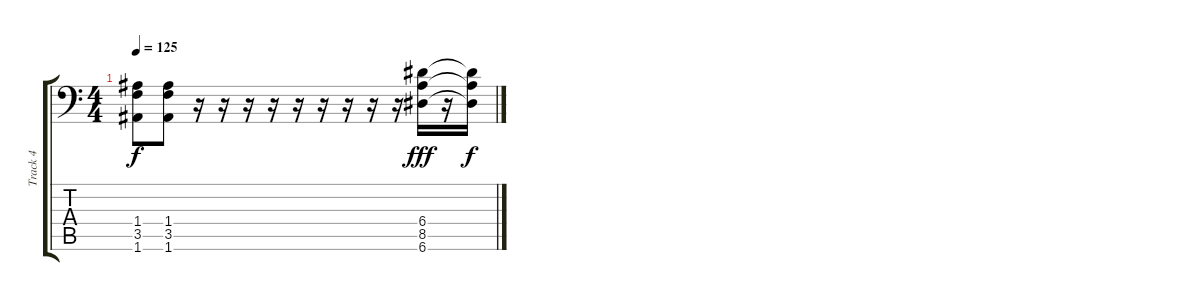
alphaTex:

\track ("Track 4" "Track 4") {instrument distortionguitar}
\staff {score tabs}
\tuning (B3 G3 D3 A2 D2 A1) {hide}
\ts (4 4)
\tempo 125
\clef f4
\ks c
(1.4 3.5 1.6).8{dy f} (1.4 3.5 1.6).8 r.16 r.16 r.16 r.16 r.16 r.16 r.16 r.16 r.16 (6.4 8.5 6.6).16{dy fff} r.16 (6.4{t} 8.5{t} 6.6{t}).16{dy f}
